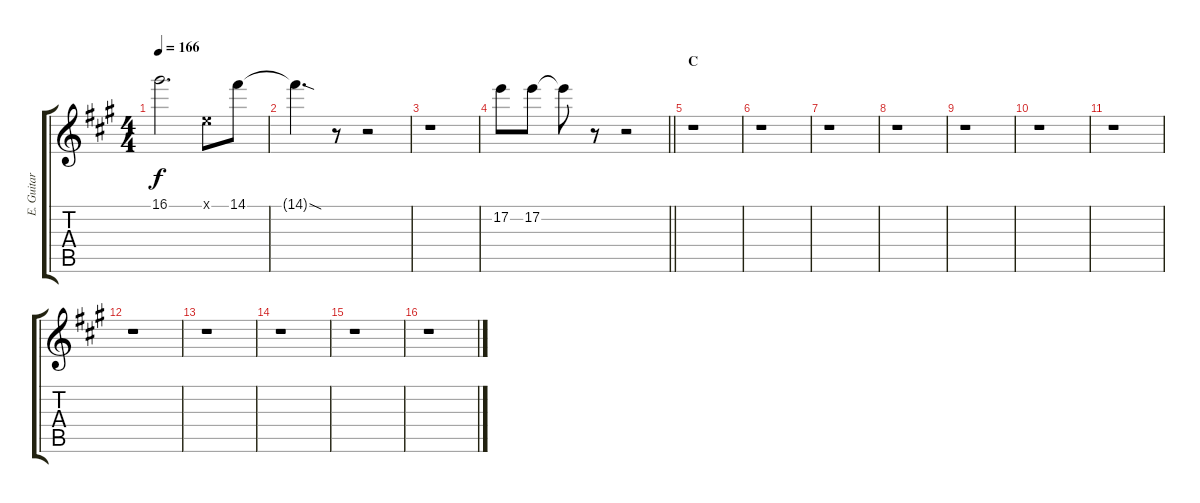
\track ("E. Guitar IV" "E. Guitar ") {instrument overdrivenguitar}
\staff {score tabs}
\tuning (E4 B3 G3 D3 A2 E2) {hide}
\ts (4 4)
\tempo 166
\clef g2
\ks a
16.1.2{d dy f} 0.1{x}.8 14.1.8 |
14.1{sod t}.4{d} r.8 r.2 |
r.1 |
\barLineRight lightlight
17.2.8 17.2.8 17.2{t}.8 r.8 r.2 |
\section ("" "C")
r.1 |
r.1 |
r.1 |
r.1 |
r.1 |
r.1 |
r.1 |
r.1 |
r.1 |
r.1 |
r.1 |
r.1
